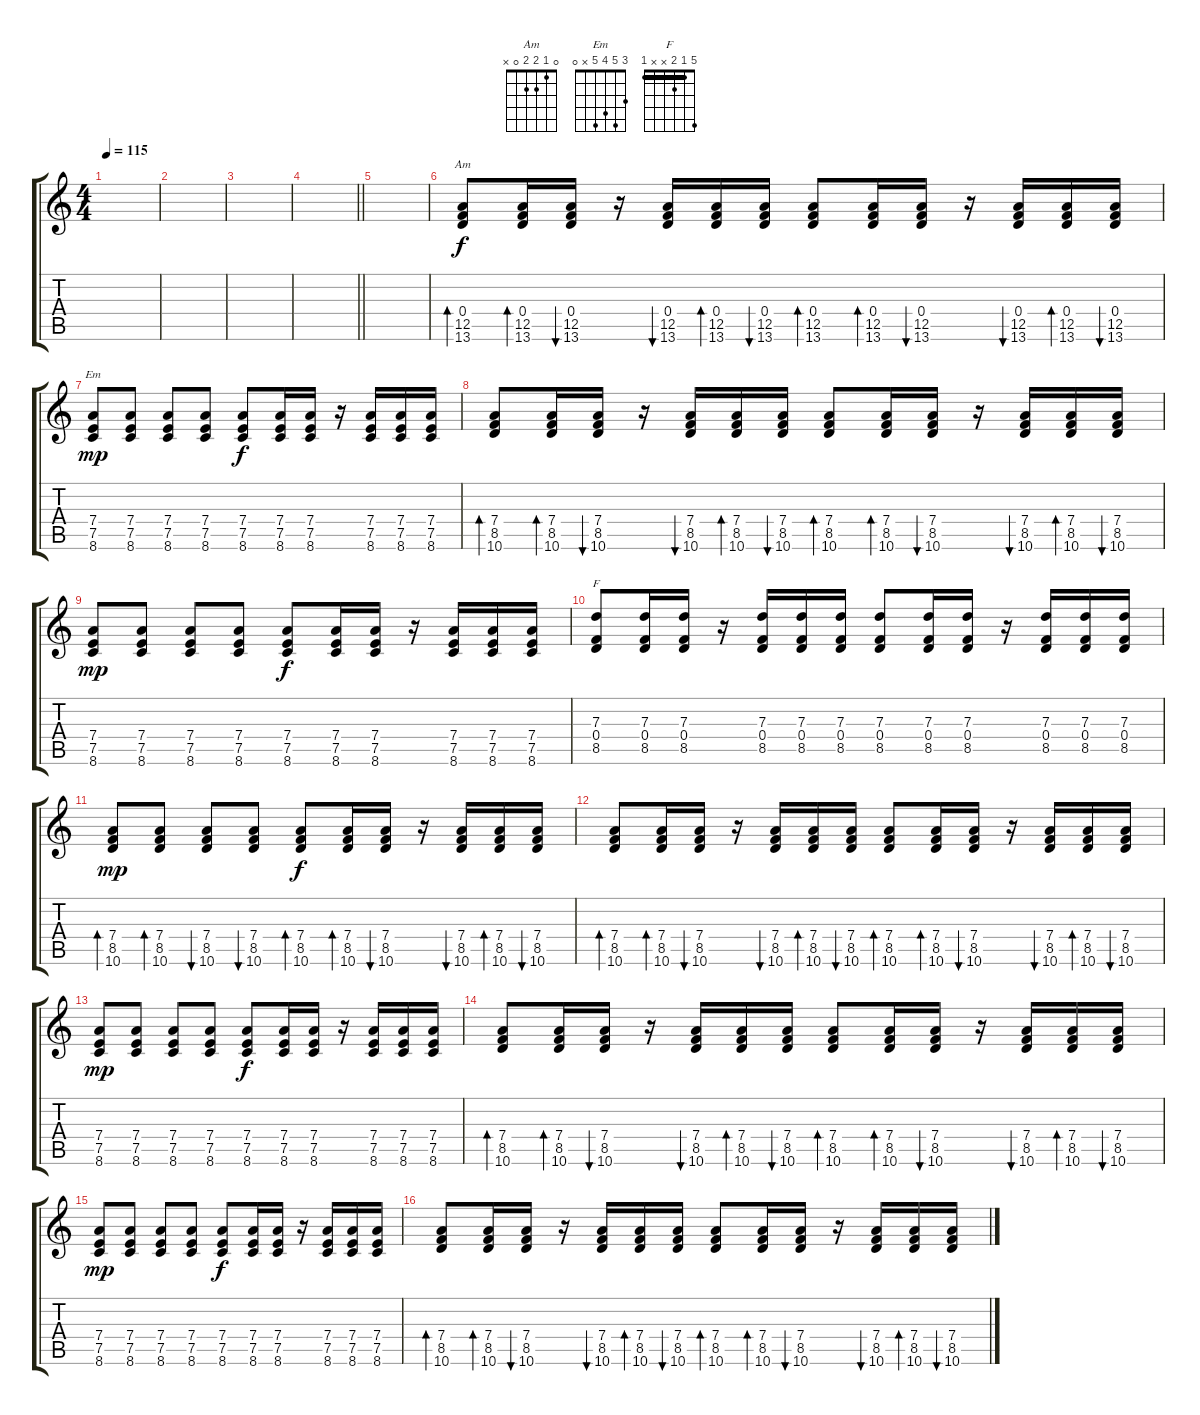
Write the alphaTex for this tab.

\track "" {instrument acousticguitarsteel}
\staff {score tabs}
\tuning (E4 B3 G3 D3 A2 E2) {hide}
\chord ("Am" 0 1 2 2 0 x)
\chord ("Em" 3 5 4 5 x 0)
\chord ("F" 5 1 2 x x 1) {barre 1}
\ts (4 4)
\tempo 115
\clef g2
\ks c
|
|
|
\barLineRight lightlight
|
\section ("" "")
|
(0.4 12.5 13.6).8{bd 120 ch "Am"} (0.4 12.5 13.6).16{bd 120} (0.4 12.5 13.6).16{bu 120} r.16 (0.4 12.5 13.6).16{bu 120} (0.4 12.5 13.6).16{bd 120} (0.4 12.5 13.6).16{bu 120} (0.4 12.5 13.6).8{bd 120} (0.4 12.5 13.6).16{bd 120} (0.4 12.5 13.6).16{bu 120} r.16 (0.4 12.5 13.6).16{bu 120} (0.4 12.5 13.6).16{bd 120} (0.4 12.5 13.6).16{bu 120} |
(7.4 7.5 8.6).8{ch "Em" dy mp} (7.4 7.5 8.6).8 (7.4 7.5 8.6).8 (7.4 7.5 8.6).8 (7.4 7.5 8.6).8{dy f} (7.4 7.5 8.6).16 (7.4 7.5 8.6).16 r.16 (7.4 7.5 8.6).16 (7.4 7.5 8.6).16 (7.4 7.5 8.6).16 |
(7.4 8.5 10.6).8{bd 120} (7.4 8.5 10.6).16{bd 120} (7.4 8.5 10.6).16{bu 120} r.16 (7.4 8.5 10.6).16{bu 120} (7.4 8.5 10.6).16{bd 120} (7.4 8.5 10.6).16{bu 120} (7.4 8.5 10.6).8{bd 120} (7.4 8.5 10.6).16{bd 120} (7.4 8.5 10.6).16{bu 120} r.16 (7.4 8.5 10.6).16{bu 120} (7.4 8.5 10.6).16{bd 120} (7.4 8.5 10.6).16{bu 120} |
(7.4 7.5 8.6).8{dy mp} (7.4 7.5 8.6).8 (7.4 7.5 8.6).8 (7.4 7.5 8.6).8 (7.4 7.5 8.6).8{dy f} (7.4 7.5 8.6).16 (7.4 7.5 8.6).16 r.16 (7.4 7.5 8.6).16 (7.4 7.5 8.6).16 (7.4 7.5 8.6).16 |
(7.3 0.4 8.5).8{ch "F"} (7.3 0.4 8.5).16 (7.3 0.4 8.5).16 r.16 (7.3 0.4 8.5).16 (7.3 0.4 8.5).16 (7.3 0.4 8.5).16 (7.3 0.4 8.5).8 (7.3 0.4 8.5).16 (7.3 0.4 8.5).16 r.16 (7.3 0.4 8.5).16 (7.3 0.4 8.5).16 (7.3 0.4 8.5).16 |
(7.4 8.5 10.6).8{bd 120 dy mp} (7.4 8.5 10.6).8{bd 120} (7.4 8.5 10.6).8{bu 120} (7.4 8.5 10.6).8{bu 120} (7.4 8.5 10.6).8{bd 120 dy f} (7.4 8.5 10.6).16{bd 120} (7.4 8.5 10.6).16{bu 120} r.16 (7.4 8.5 10.6).16{bu 120} (7.4 8.5 10.6).16{bd 120} (7.4 8.5 10.6).16{bu 120} |
(7.4 8.5 10.6).8{bd 120} (7.4 8.5 10.6).16{bd 120} (7.4 8.5 10.6).16{bu 120} r.16 (7.4 8.5 10.6).16{bu 120} (7.4 8.5 10.6).16{bd 120} (7.4 8.5 10.6).16{bu 120} (7.4 8.5 10.6).8{bd 120} (7.4 8.5 10.6).16{bd 120} (7.4 8.5 10.6).16{bu 120} r.16 (7.4 8.5 10.6).16{bu 120} (7.4 8.5 10.6).16{bd 120} (7.4 8.5 10.6).16{bu 120} |
(7.4 7.5 8.6).8{dy mp} (7.4 7.5 8.6).8 (7.4 7.5 8.6).8 (7.4 7.5 8.6).8 (7.4 7.5 8.6).8{dy f} (7.4 7.5 8.6).16 (7.4 7.5 8.6).16 r.16 (7.4 7.5 8.6).16 (7.4 7.5 8.6).16 (7.4 7.5 8.6).16 |
(7.4 8.5 10.6).8{bd 120} (7.4 8.5 10.6).16{bd 120} (7.4 8.5 10.6).16{bu 120} r.16 (7.4 8.5 10.6).16{bu 120} (7.4 8.5 10.6).16{bd 120} (7.4 8.5 10.6).16{bu 120} (7.4 8.5 10.6).8{bd 120} (7.4 8.5 10.6).16{bd 120} (7.4 8.5 10.6).16{bu 120} r.16 (7.4 8.5 10.6).16{bu 120} (7.4 8.5 10.6).16{bd 120} (7.4 8.5 10.6).16{bu 120} |
(7.4 7.5 8.6).8{dy mp} (7.4 7.5 8.6).8 (7.4 7.5 8.6).8 (7.4 7.5 8.6).8 (7.4 7.5 8.6).8{dy f} (7.4 7.5 8.6).16 (7.4 7.5 8.6).16 r.16 (7.4 7.5 8.6).16 (7.4 7.5 8.6).16 (7.4 7.5 8.6).16 |
(7.4 8.5 10.6).8{bd 120} (7.4 8.5 10.6).16{bd 120} (7.4 8.5 10.6).16{bu 120} r.16 (7.4 8.5 10.6).16{bu 120} (7.4 8.5 10.6).16{bd 120} (7.4 8.5 10.6).16{bu 120} (7.4 8.5 10.6).8{bd 120} (7.4 8.5 10.6).16{bd 120} (7.4 8.5 10.6).16{bu 120} r.16 (7.4 8.5 10.6).16{bu 120} (7.4 8.5 10.6).16{bd 120} (7.4 8.5 10.6).16{bu 120}
